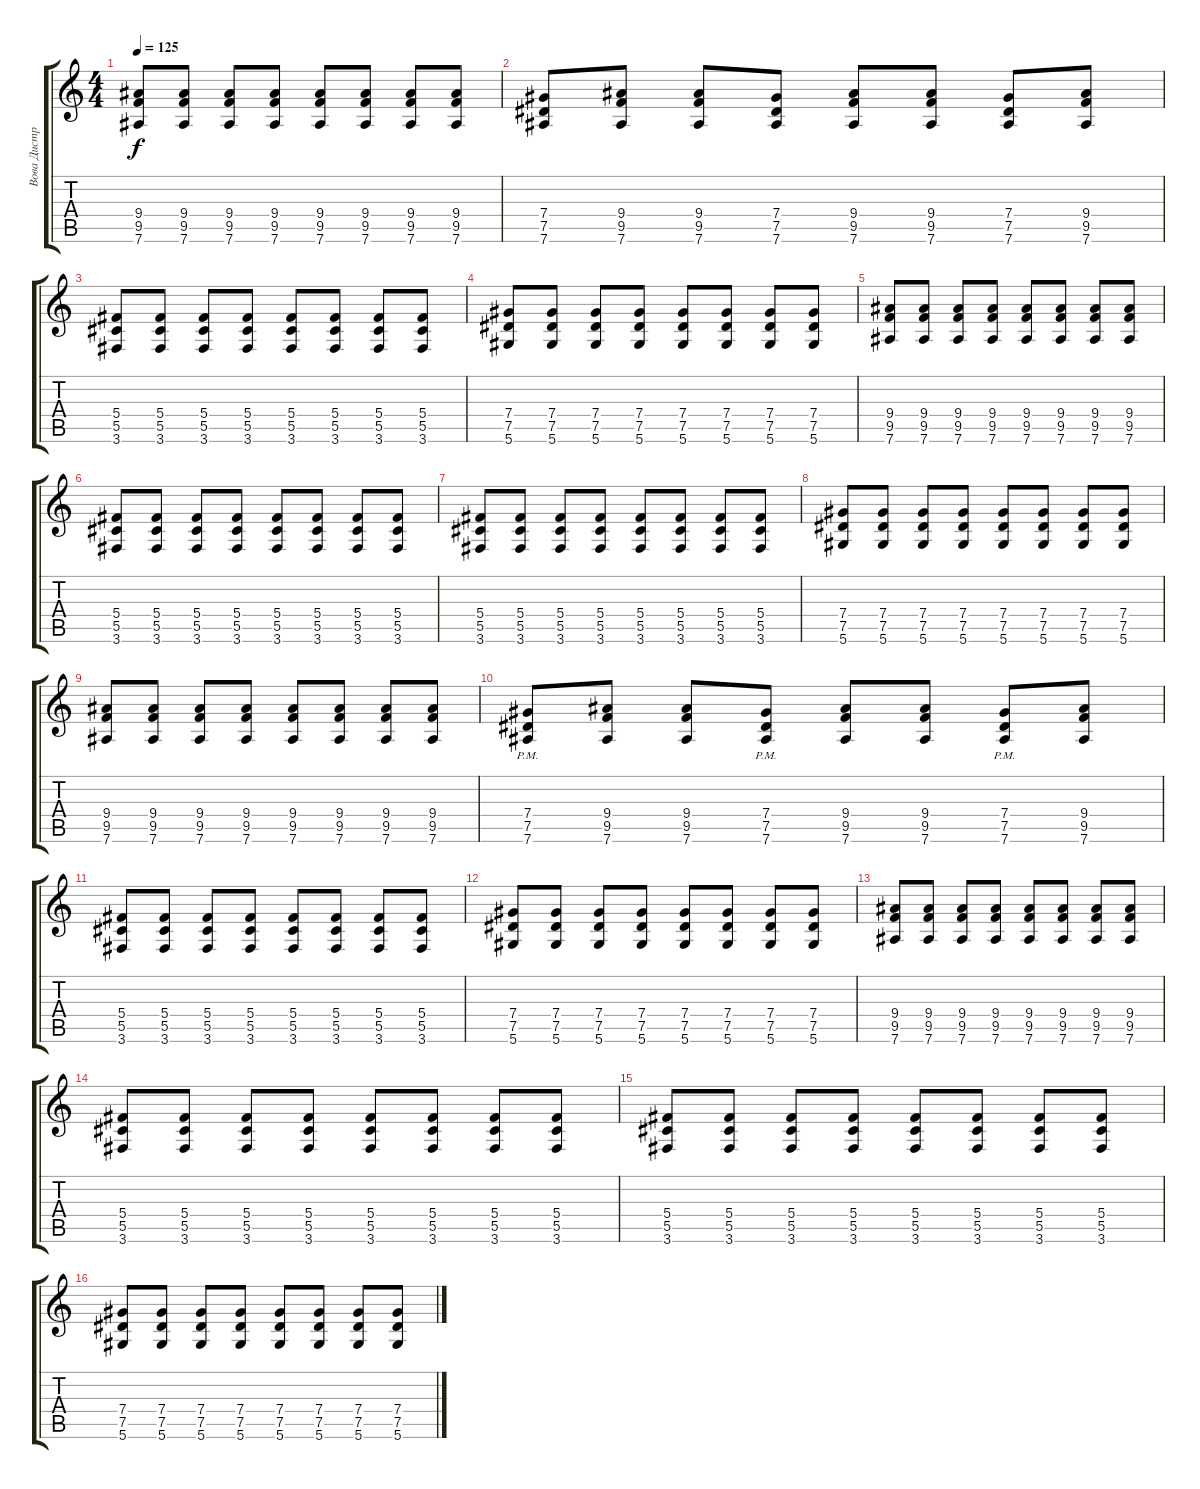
\track ("Вова Дистр" "Вова Дистр") {instrument distortionguitar}
\staff {score tabs}
\tuning (Eb4 Bb3 Gb3 Db3 Ab2 Eb2) {hide}
\ts (4 4)
\tempo 125
\clef g2
\ks c
(9.4 9.5 7.6).8{dy f} (9.4 9.5 7.6).8 (9.4 9.5 7.6).8 (9.4 9.5 7.6).8 (9.4 9.5 7.6).8 (9.4 9.5 7.6).8 (9.4 9.5 7.6).8 (9.4 9.5 7.6).8 |
(7.4 7.5 7.6).8 (9.4 9.5 7.6).8 (9.4 9.5 7.6).8 (7.4 7.5 7.6).8 (9.4 9.5 7.6).8 (9.4 9.5 7.6).8 (7.4 7.5 7.6).8 (9.4 9.5 7.6).8 |
(5.4 5.5 3.6).8 (5.4 5.5 3.6).8 (5.4 5.5 3.6).8 (5.4 5.5 3.6).8 (5.4 5.5 3.6).8 (5.4 5.5 3.6).8 (5.4 5.5 3.6).8 (5.4 5.5 3.6).8 |
(7.4 7.5 5.6).8 (7.4 7.5 5.6).8 (7.4 7.5 5.6).8 (7.4 7.5 5.6).8 (7.4 7.5 5.6).8 (7.4 7.5 5.6).8 (7.4 7.5 5.6).8 (7.4 7.5 5.6).8 |
(9.4 9.5 7.6).8 (9.4 9.5 7.6).8 (9.4 9.5 7.6).8 (9.4 9.5 7.6).8 (9.4 9.5 7.6).8 (9.4 9.5 7.6).8 (9.4 9.5 7.6).8 (9.4 9.5 7.6).8 |
(5.4 5.5 3.6).8 (5.4 5.5 3.6).8 (5.4 5.5 3.6).8 (5.4 5.5 3.6).8 (5.4 5.5 3.6).8 (5.4 5.5 3.6).8 (5.4 5.5 3.6).8 (5.4 5.5 3.6).8 |
(5.4 5.5 3.6).8 (5.4 5.5 3.6).8 (5.4 5.5 3.6).8 (5.4 5.5 3.6).8 (5.4 5.5 3.6).8 (5.4 5.5 3.6).8 (5.4 5.5 3.6).8 (5.4 5.5 3.6).8 |
(7.4 7.5 5.6).8 (7.4 7.5 5.6).8 (7.4 7.5 5.6).8 (7.4 7.5 5.6).8 (7.4 7.5 5.6).8 (7.4 7.5 5.6).8 (7.4 7.5 5.6).8 (7.4 7.5 5.6).8 |
(9.4 9.5 7.6).8 (9.4 9.5 7.6).8 (9.4 9.5 7.6).8 (9.4 9.5 7.6).8 (9.4 9.5 7.6).8 (9.4 9.5 7.6).8 (9.4 9.5 7.6).8 (9.4 9.5 7.6).8 |
(7.4 7.5 7.6{pm}).8 (9.4 9.5 7.6).8 (9.4 9.5 7.6).8 (7.4 7.5 7.6{pm}).8 (9.4 9.5 7.6).8 (9.4 9.5 7.6).8 (7.4 7.5 7.6{pm}).8 (9.4 9.5 7.6).8 |
(5.4 5.5 3.6).8 (5.4 5.5 3.6).8 (5.4 5.5 3.6).8 (5.4 5.5 3.6).8 (5.4 5.5 3.6).8 (5.4 5.5 3.6).8 (5.4 5.5 3.6).8 (5.4 5.5 3.6).8 |
(7.4 7.5 5.6).8 (7.4 7.5 5.6).8 (7.4 7.5 5.6).8 (7.4 7.5 5.6).8 (7.4 7.5 5.6).8 (7.4 7.5 5.6).8 (7.4 7.5 5.6).8 (7.4 7.5 5.6).8 |
(9.4 9.5 7.6).8 (9.4 9.5 7.6).8 (9.4 9.5 7.6).8 (9.4 9.5 7.6).8 (9.4 9.5 7.6).8 (9.4 9.5 7.6).8 (9.4 9.5 7.6).8 (9.4 9.5 7.6).8 |
(5.4 5.5 3.6).8 (5.4 5.5 3.6).8 (5.4 5.5 3.6).8 (5.4 5.5 3.6).8 (5.4 5.5 3.6).8 (5.4 5.5 3.6).8 (5.4 5.5 3.6).8 (5.4 5.5 3.6).8 |
(5.4 5.5 3.6).8 (5.4 5.5 3.6).8 (5.4 5.5 3.6).8 (5.4 5.5 3.6).8 (5.4 5.5 3.6).8 (5.4 5.5 3.6).8 (5.4 5.5 3.6).8 (5.4 5.5 3.6).8 |
(7.4 7.5 5.6).8 (7.4 7.5 5.6).8 (7.4 7.5 5.6).8 (7.4 7.5 5.6).8 (7.4 7.5 5.6).8 (7.4 7.5 5.6).8 (7.4 7.5 5.6).8 (7.4 7.5 5.6).8
